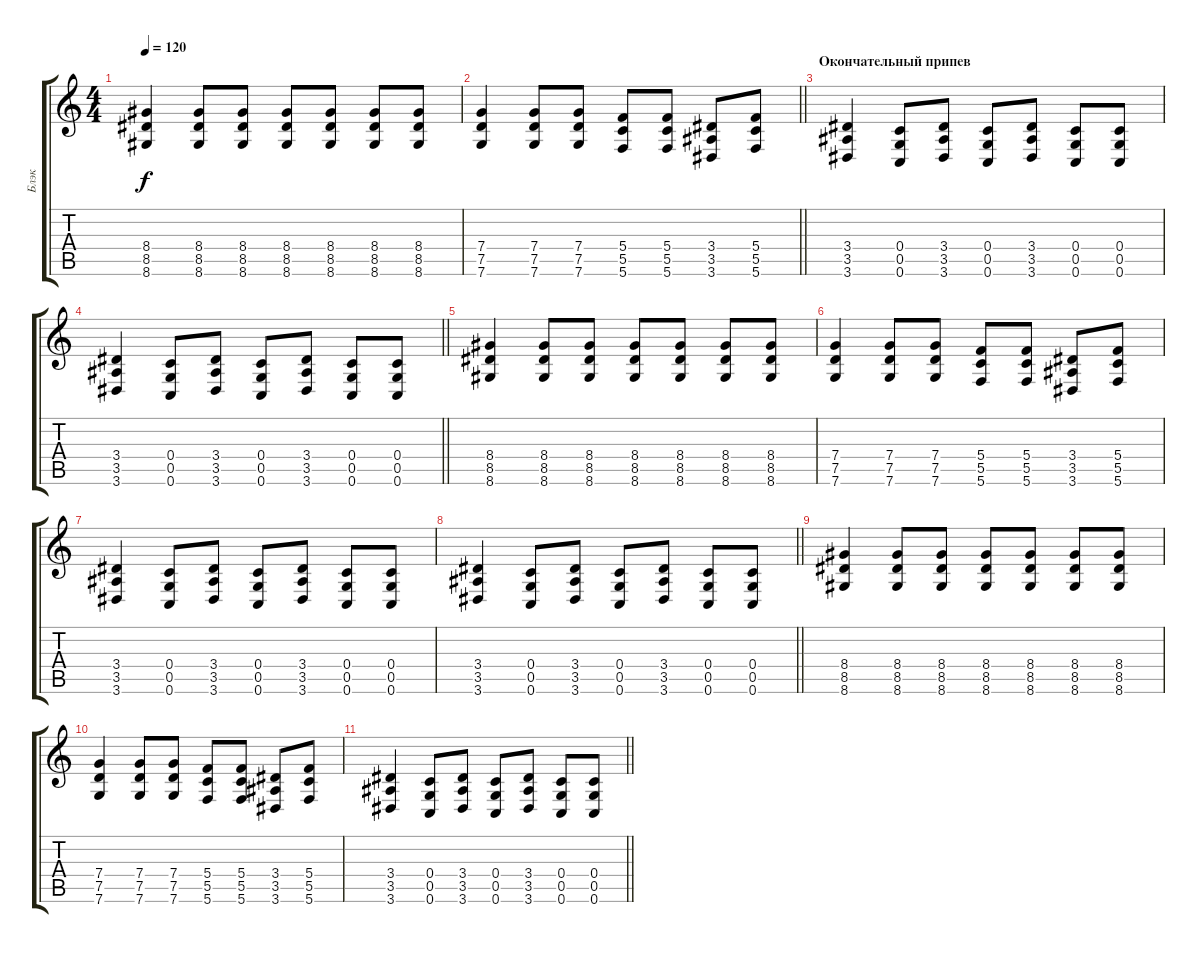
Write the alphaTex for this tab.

\track ("Блэк" "Блэк") {instrument distortionguitar}
\staff {score tabs}
\tuning (D4 A3 F3 C3 G2 C2) {hide}
\ts (4 4)
\tempo 120
\clef g2
\ks c
(8.4 8.5 8.6).4{dy f} (8.4 8.5 8.6).8 (8.4 8.5 8.6).8 (8.4 8.5 8.6).8 (8.4 8.5 8.6).8 (8.4 8.5 8.6).8 (8.4 8.5 8.6).8 |
\barLineRight lightlight
(7.4 7.5 7.6).4 (7.4 7.5 7.6).8 (7.4 7.5 7.6).8 (5.4 5.5 5.6).8 (5.4 5.5 5.6).8 (3.4 3.5 3.6).8 (5.4 5.5 5.6).8 |
\section ("" "Окончательный припев")
(3.4 3.5 3.6).4 (0.4 0.5 0.6).8 (3.4 3.5 3.6).8 (0.4 0.5 0.6).8 (3.4 3.5 3.6).8 (0.4 0.5 0.6).8 (0.4 0.5 0.6).8 |
\barLineRight lightlight
(3.4 3.5 3.6).4 (0.4 0.5 0.6).8 (3.4 3.5 3.6).8 (0.4 0.5 0.6).8 (3.4 3.5 3.6).8 (0.4 0.5 0.6).8 (0.4 0.5 0.6).8 |
(8.4 8.5 8.6).4 (8.4 8.5 8.6).8 (8.4 8.5 8.6).8 (8.4 8.5 8.6).8 (8.4 8.5 8.6).8 (8.4 8.5 8.6).8 (8.4 8.5 8.6).8 |
(7.4 7.5 7.6).4 (7.4 7.5 7.6).8 (7.4 7.5 7.6).8 (5.4 5.5 5.6).8 (5.4 5.5 5.6).8 (3.4 3.5 3.6).8 (5.4 5.5 5.6).8 |
(3.4 3.5 3.6).4 (0.4 0.5 0.6).8 (3.4 3.5 3.6).8 (0.4 0.5 0.6).8 (3.4 3.5 3.6).8 (0.4 0.5 0.6).8 (0.4 0.5 0.6).8 |
\barLineRight lightlight
(3.4 3.5 3.6).4 (0.4 0.5 0.6).8 (3.4 3.5 3.6).8 (0.4 0.5 0.6).8 (3.4 3.5 3.6).8 (0.4 0.5 0.6).8 (0.4 0.5 0.6).8 |
(8.4 8.5 8.6).4 (8.4 8.5 8.6).8 (8.4 8.5 8.6).8 (8.4 8.5 8.6).8 (8.4 8.5 8.6).8 (8.4 8.5 8.6).8 (8.4 8.5 8.6).8 |
(7.4 7.5 7.6).4 (7.4 7.5 7.6).8 (7.4 7.5 7.6).8 (5.4 5.5 5.6).8 (5.4 5.5 5.6).8 (3.4 3.5 3.6).8 (5.4 5.5 5.6).8 |
\barLineRight lightlight
(3.4 3.5 3.6).4 (0.4 0.5 0.6).8 (3.4 3.5 3.6).8 (0.4 0.5 0.6).8 (3.4 3.5 3.6).8 (0.4 0.5 0.6).8 (0.4 0.5 0.6).8
